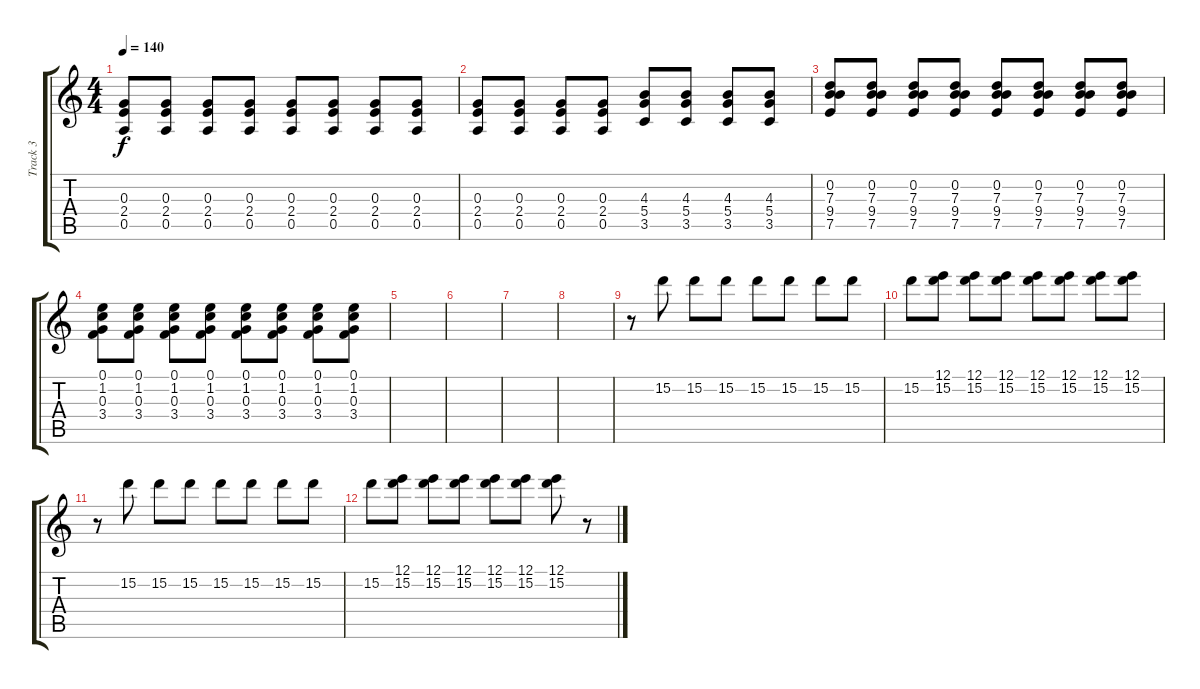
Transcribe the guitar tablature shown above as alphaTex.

\track ("Track 3" "Track 3") {instrument overdrivenguitar}
\staff {score tabs}
\tuning (E4 B3 G3 D3 A2 E2) {hide}
\ts (4 4)
\tempo 140
\clef g2
\ks c
(0.3 2.4 0.5).8{dy f} (0.3 2.4 0.5).8 (0.3 2.4 0.5).8 (0.3 2.4 0.5).8 (0.3 2.4 0.5).8 (0.3 2.4 0.5).8 (0.3 2.4 0.5).8 (0.3 2.4 0.5).8 |
(0.3 2.4 0.5).8 (0.3 2.4 0.5).8 (0.3 2.4 0.5).8 (0.3 2.4 0.5).8 (4.3 5.4 3.5).8 (4.3 5.4 3.5).8 (4.3 5.4 3.5).8 (4.3 5.4 3.5).8 |
(0.2 7.3 9.4 7.5).8 (0.2 7.3 9.4 7.5).8 (0.2 7.3 9.4 7.5).8 (0.2 7.3 9.4 7.5).8 (0.2 7.3 9.4 7.5).8 (0.2 7.3 9.4 7.5).8 (0.2 7.3 9.4 7.5).8 (0.2 7.3 9.4 7.5).8 |
(0.1 1.2 0.3 3.4).8 (0.1 1.2 0.3 3.4).8 (0.1 1.2 0.3 3.4).8 (0.1 1.2 0.3 3.4).8 (0.1 1.2 0.3 3.4).8 (0.1 1.2 0.3 3.4).8 (0.1 1.2 0.3 3.4).8 (0.1 1.2 0.3 3.4).8 |
|
|
|
|
r.8 15.2.8 15.2.8 15.2.8 15.2.8 15.2.8 15.2.8 15.2.8 |
15.2.8 (12.1 15.2).8 (12.1 15.2).8 (12.1 15.2).8 (12.1 15.2).8 (12.1 15.2).8 (12.1 15.2).8 (12.1 15.2).8 |
r.8 15.2.8 15.2.8 15.2.8 15.2.8 15.2.8 15.2.8 15.2.8 |
15.2.8 (12.1 15.2).8 (12.1 15.2).8 (12.1 15.2).8 (12.1 15.2).8 (12.1 15.2).8 (12.1 15.2).8 r.8
